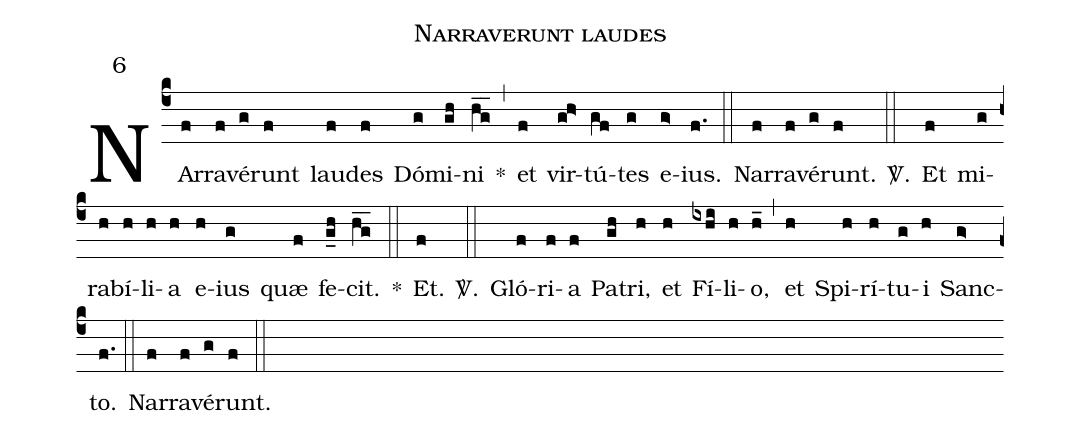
name: Narraverunt laudes;
mode: 6;
%%
(c4)
NAr(f)ra(f)vé(g)runt(f) lau(f)des(f) Dó(g)mi(gh)ni(hg__) *(,)
et(f) vir(gh>)tú(gf)tes(g) e(g>)ius.(f.) (::)
Nar(f)ra(f)vé(g)runt.(f) <sp>V/</sp>.(::)
Et(f) mi(g)ra(h)bí(h)li(h)a(h) e(h)ius(g) quæ(f) fe(g_h)cit.(hg__) *(::)
Et.(f) <sp>V/</sp>.(::)
Gló(f)ri(f)a(f) Pa(gh)tri,(h) et(h) Fí(ixhi)li(h)o,(h_) (,)
et(h) Spi(h)rí(h)tu(g)i(h) Sanc(g>)to.(f.) (::)
Nar(f)ra(f)vé(g)runt.(f) (::)
